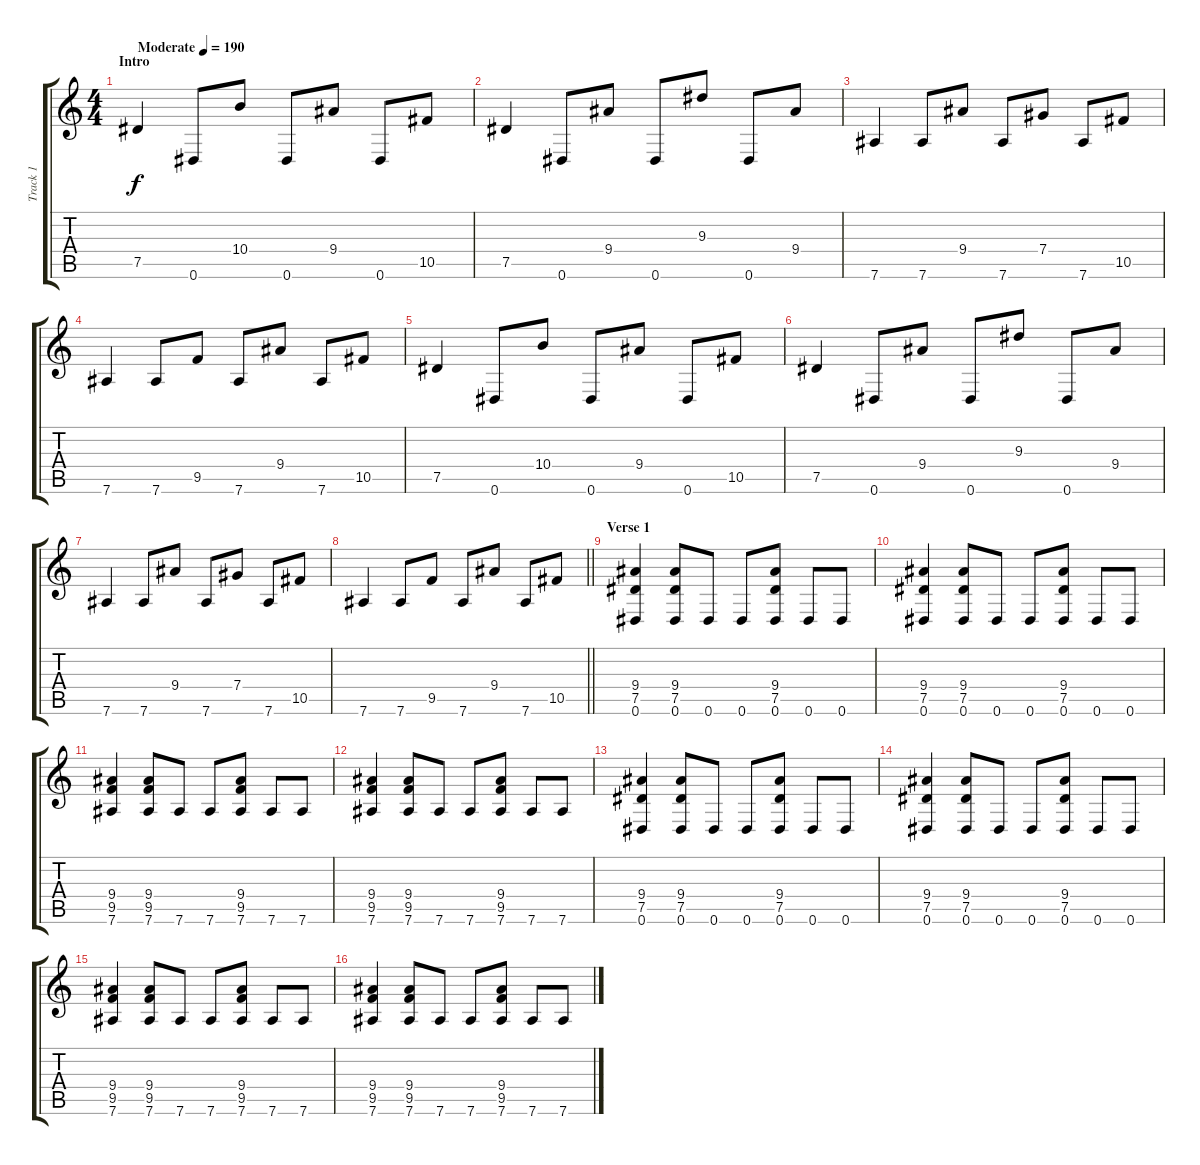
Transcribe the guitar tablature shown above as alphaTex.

\track ("Track 1" "Track 1") {instrument distortionguitar}
\staff {score tabs}
\tuning (Eb4 Bb3 Gb3 Db3 Ab2 Eb2) {hide}
\ts (4 4)
\section ("" "Intro")
\tempo (190 "Moderate")
\clef g2
\ks c
7.5.4{dy f instrument distortionguitar} 0.6.8 10.4.8 0.6.8 9.4.8 0.6.8 10.5.8 |
7.5.4 0.6.8 9.4.8 0.6.8 9.3.8 0.6.8 9.4.8 |
7.6.4 7.6.8 9.4.8 7.6.8 7.4.8 7.6.8 10.5.8 |
7.6.4 7.6.8 9.5.8 7.6.8 9.4.8 7.6.8 10.5.8 |
7.5.4 0.6.8 10.4.8 0.6.8 9.4.8 0.6.8 10.5.8 |
7.5.4 0.6.8 9.4.8 0.6.8 9.3.8 0.6.8 9.4.8 |
7.6.4 7.6.8 9.4.8 7.6.8 7.4.8 7.6.8 10.5.8 |
\barLineRight lightlight
7.6.4 7.6.8 9.5.8 7.6.8 9.4.8 7.6.8 10.5.8 |
\section ("" "Verse 1")
(9.4 7.5 0.6).4 (9.4 7.5 0.6).8 0.6.8 0.6.8 (9.4 7.5 0.6).8 0.6.8 0.6.8 |
(9.4 7.5 0.6).4 (9.4 7.5 0.6).8 0.6.8 0.6.8 (9.4 7.5 0.6).8 0.6.8 0.6.8 |
(9.4 9.5 7.6).4 (9.4 9.5 7.6).8 7.6.8 7.6.8 (9.4 9.5 7.6).8 7.6.8 7.6.8 |
(9.4 9.5 7.6).4 (9.4 9.5 7.6).8 7.6.8 7.6.8 (9.4 9.5 7.6).8 7.6.8 7.6.8 |
(9.4 7.5 0.6).4 (9.4 7.5 0.6).8 0.6.8 0.6.8 (9.4 7.5 0.6).8 0.6.8 0.6.8 |
(9.4 7.5 0.6).4 (9.4 7.5 0.6).8 0.6.8 0.6.8 (9.4 7.5 0.6).8 0.6.8 0.6.8 |
(9.4 9.5 7.6).4 (9.4 9.5 7.6).8 7.6.8 7.6.8 (9.4 9.5 7.6).8 7.6.8 7.6.8 |
(9.4 9.5 7.6).4 (9.4 9.5 7.6).8 7.6.8 7.6.8 (9.4 9.5 7.6).8 7.6.8 7.6.8
